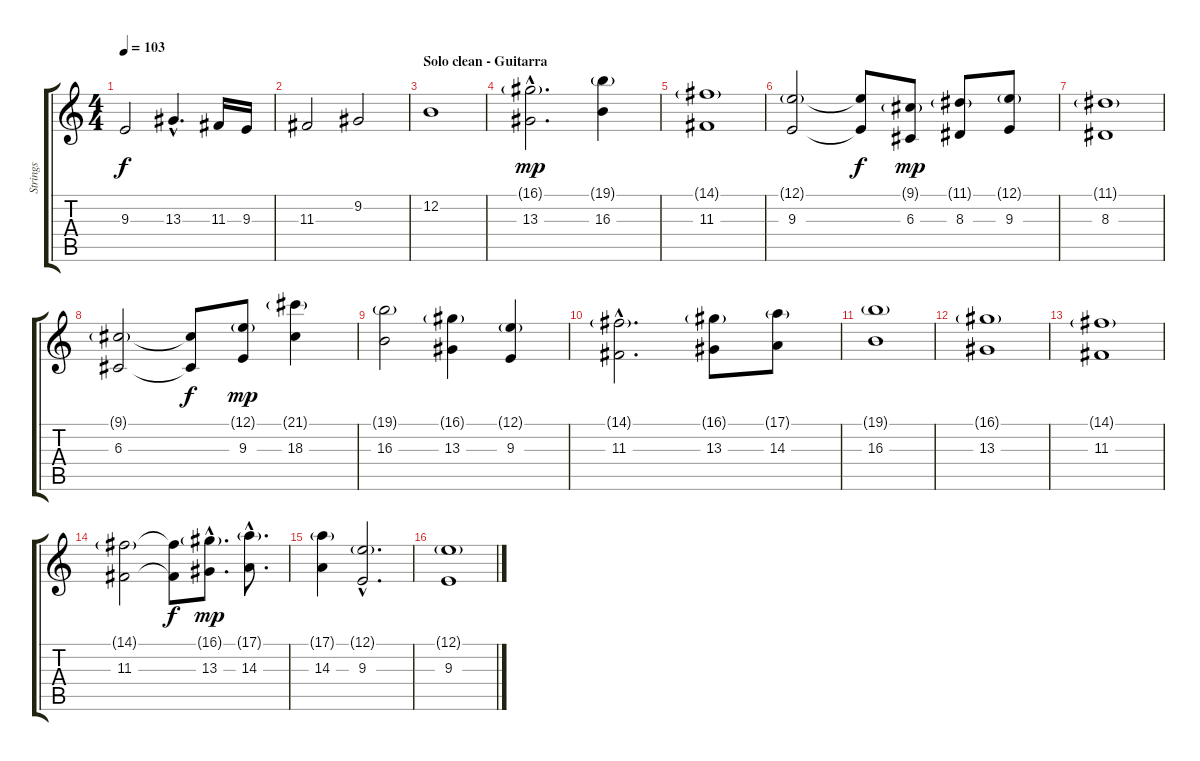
\track ("Strings" "Strings") {instrument stringensemble1}
\staff {score tabs}
\tuning (E4 B3 G3 D3 A2 E2) {hide}
\ts (4 4)
\tempo 103
\clef g2
\ks c
9.3{t}.2{dy f} 13.3{hac}.4{d} 11.3.16 9.3.16 |
11.3.2 9.2.2 |
\section ("" "Solo clean - Guitarra")
12.2.1 |
(16.1{g hac} 13.3{hac}).2{d dy mp volume 10} (19.1{g} 16.3).4 |
(14.1{g} 11.3).1 |
(12.1{g} 9.3).2 (12.1{t} 9.3{t}).8{dy f} (9.1{g} 6.3).8{dy mp} (11.1{g} 8.3).8 (12.1{g} 9.3).8 |
(11.1{g} 8.3).1 |
(9.1{g} 6.3).2 (9.1{t} 6.3{t}).8{dy f} (12.1{g} 9.3).8{dy mp} (21.1{g} 18.3).4 |
(19.1{g} 16.3).2 (16.1{g} 13.3).4 (12.1{g} 9.3).4 |
(14.1{g hac} 11.3{hac}).2{d} (16.1{g} 13.3).8 (17.1{g} 14.3).8 |
(19.1{g} 16.3).1 |
(16.1{g} 13.3).1 |
(14.1{g} 11.3).1 |
(14.1{g} 11.3).2 (14.1{t} 11.3{t}).8{dy f} (16.1{g hac} 13.3{hac}).8{d dy mp} (17.1{g hac} 14.3{hac}).8{d} |
(17.1{g} 14.3).4 (12.1{g hac} 9.3{hac}).2{d} |
(12.1{g} 9.3).1
